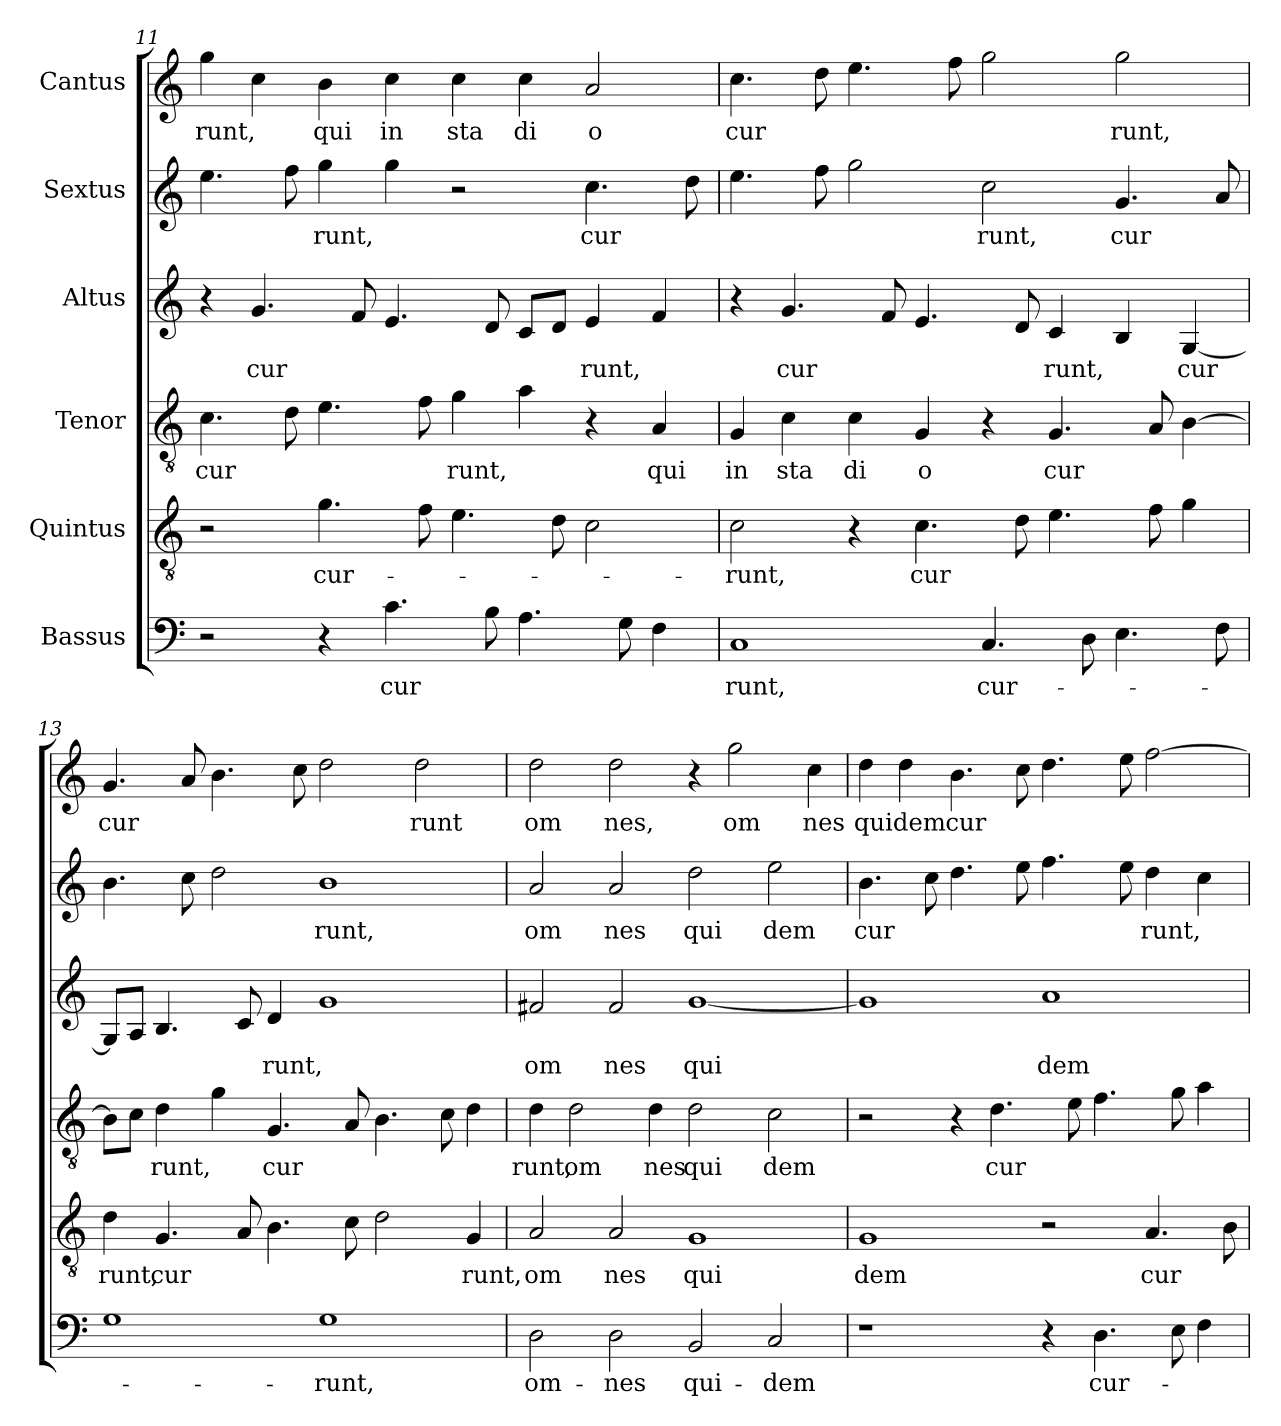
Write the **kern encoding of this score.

**kern	**text	**kern	**text	**kern	**text	**kern	**text	**kern	**text	**kern	**text
*part6	*part6	*part5	*part5	*part4	*part4	*part3	*part3	*part2	*part2	*part1	*part1
*staff6	*staff6	*staff5	*staff5	*staff4	*staff4	*staff3	*staff3	*staff2	*staff2	*staff1	*staff1
*I"Bassus	*	*I"Quintus	*	*I"Tenor	*	*I"Altus	*	*I"Sextus	*	*I"Cantus	*
*clefF4	*	*clefGv2	*	*clefGv2	*	*clefG2	*	*clefG2	*	*clefG2	*
*k[]	*	*k[]	*	*k[]	*	*k[]	*	*k[]	*	*k[]	*
=11	=11	=11	=11	=11	=11	=11	=11	=11	=11	=11	=11
!	!	!	!	!	!LO:LY:b	!	!	!	!	!	!LO:LY:b
2r	.	2r	.	4.c\	cur	4r	.	4.ee\	.	4gg\	runt,
!	!	!	!	!	!	!	!LO:LY:b	!	!	!	!
.	.	.	.	.	.	4.g/	cur	.	.	4cc\	.
.	.	.	.	8d\	.	.	.	8ff\	.	.	.
!	!	!	!LO:LY:b	!	!	!	!	!	!LO:LY:b	!	!LO:LY:b
4r	.	4.g\	cur-	4.e\	.	.	.	4gg\	runt,	4b\	qui
.	.	.	.	.	.	8f/	.	.	.	.	.
!	!LO:LY:b	!	!	!	!	!	!	!	!	!	!LO:LY:b
4.c\	cur	.	.	.	.	4.e/	.	4gg\	.	4cc\	in
.	.	8f\	.	8f\	.	.	.	.	.	.	.
!	!	!	!	!	!LO:LY:b	!	!	!	!	!	!LO:LY:b
.	.	4.e\	.	4g\	runt,	.	.	2r	.	4cc\	sta
8B\	.	.	.	.	.	8d/	.	.	.	.	.
!	!	!	!	!	!	!	!	!	!	!	!LO:LY:b
4.A\	.	.	.	4a\	.	8c/L	.	.	.	4cc\	di
.	.	8d\	.	.	.	8d/J	.	.	.	.	.
!	!	!	!	!	!	!	!LO:LY:b	!	!LO:LY:b	!	!LO:LY:b
.	.	2c\	.	4r	.	4e/	runt,	4.cc\	cur	2a/	o
8G\	.	.	.	.	.	.	.	.	.	.	.
!	!	!	!	!	!LO:LY:b	!	!	!	!	!	!
4F\	.	.	.	4A/	qui	4f/	.	.	.	.	.
.	.	.	.	.	.	.	.	8dd\	.	.	.
!!LO:PB:g=z
=12	=12	=12	=12	=12	=12	=12	=12	=12	=12	=12	=12
!	!LO:LY:b	!	!LO:LY:b	!	!LO:LY:b	!	!	!	!	!	!LO:LY:b
1C	runt,	2c\	-runt,	4G/	in	4r	.	4.ee\	.	4.cc\	cur
!	!	!	!	!	!LO:LY:b	!	!LO:LY:b	!	!	!	!
.	.	.	.	4c\	sta	4.g/	cur	.	.	.	.
.	.	.	.	.	.	.	.	8ff\	.	8dd\	.
!	!	!	!	!	!LO:LY:b	!	!	!	!	!	!
.	.	4r	.	4c\	di	.	.	2gg\	.	4.ee\	.
.	.	.	.	.	.	8f/	.	.	.	.	.
!	!	!	!LO:LY:b	!	!LO:LY:b	!	!	!	!	!	!
.	.	4.c\	cur	4G/	o	4.e/	.	.	.	.	.
.	.	.	.	.	.	.	.	.	.	8ff\	.
!	!LO:LY:b	!	!	!	!	!	!	!	!LO:LY:b	!	!
4.C/	cur-	.	.	4r	.	.	.	2cc\	runt,	2gg\	.
.	.	8d\	.	.	.	8d/	.	.	.	.	.
!	!	!	!	!	!LO:LY:b	!	!LO:LY:b	!	!	!	!
.	.	4.e\	.	4.G/	cur	4c/	runt,	.	.	.	.
8D\	.	.	.	.	.	.	.	.	.	.	.
!	!	!	!	!	!	!	!	!	!LO:LY:b	!	!LO:LY:b
4.E\	.	.	.	.	.	4B/	.	4.g/	cur	2gg\	runt,
.	.	8f\	.	8A/	.	.	.	.	.	.	.
!	!	!	!	!	!	!	!LO:LY:b	!	!	!	!
.	.	4g\	.	[>4B\	.	[<4G/	cur	.	.	.	.
8F\	.	.	.	.	.	.	.	8a/	.	.	.
=13	=13	=13	=13	=13	=13	=13	=13	=13	=13	=13	=13
!	!	!	!LO:LY:b	!	!	!	!	!	!	!	!LO:LY:b
1G	.	4d\	runt,	8B\L]	.	8G/L]	.	4.b\	.	4.g/	cur
.	.	.	.	8c\J	.	8A/J	.	.	.	.	.
!	!	!	!LO:LY:b	!	!LO:LY:b	!	!	!	!	!	!
.	.	4.G/	cur	4d\	runt,	4.B/	.	.	.	.	.
.	.	.	.	.	.	.	.	8cc\	.	8a/	.
.	.	.	.	4g\	.	.	.	2dd\	.	4.b\	.
.	.	8A/	.	.	.	8c/	.	.	.	.	.
!	!	!	!	!	!LO:LY:b	!	!LO:LY:b	!	!	!	!
.	.	4.B\	.	4.G/	cur	4d/	runt,	.	.	.	.
.	.	.	.	.	.	.	.	.	.	8cc\	.
!	!LO:LY:b	!	!	!	!	!	!	!	!LO:LY:b	!	!
1G	-runt,	.	.	.	.	1g	.	1b	runt,	2dd\	.
.	.	8c\	.	8A/	.	.	.	.	.	.	.
.	.	2d\	.	4.B\	.	.	.	.	.	.	.
!	!	!	!	!	!	!	!	!	!	!	!LO:LY:b
.	.	.	.	.	.	.	.	.	.	2dd\	runt
.	.	.	.	8c\	.	.	.	.	.	.	.
!	!	!	!LO:LY:b	!	!	!	!	!	!	!	!
.	.	4G/	runt,	4d\	.	.	.	.	.	.	.
=14	=14	=14	=14	=14	=14	=14	=14	=14	=14	=14	=14
!	!LO:LY:b	!	!LO:LY:b	!	!LO:LY:b	!	!LO:LY:b	!	!LO:LY:b	!	!LO:LY:b
2D\	om-	2A/	om	4d\	runt,	2f#X/	om	2a/	om	2dd\	om
!	!	!	!	!	!LO:LY:b	!	!	!	!	!	!
.	.	.	.	2d\	om	.	.	.	.	.	.
!	!LO:LY:b	!	!LO:LY:b	!	!	!	!LO:LY:b	!	!LO:LY:b	!	!LO:LY:b
2D\	-nes	2A/	nes	.	.	2f#/	nes	2a/	nes	2dd\	nes,
!	!	!	!	!	!LO:LY:b	!	!	!	!	!	!
.	.	.	.	4d\	nes	.	.	.	.	.	.
!	!LO:LY:b	!	!LO:LY:b	!	!LO:LY:b	!	!LO:LY:b	!	!LO:LY:b	!	!
2BB/	qui-	1G	qui	2d\	qui	[<1g	qui	2dd\	qui	4r	.
!	!	!	!	!	!	!	!	!	!	!	!LO:LY:b
.	.	.	.	.	.	.	.	.	.	2gg\	om
!	!LO:LY:b	!	!	!	!LO:LY:b	!	!	!	!LO:LY:b	!	!
2C/	-dem	.	.	2c\	dem	.	.	2ee\	dem	.	.
!	!	!	!	!	!	!	!	!	!	!	!LO:LY:b
.	.	.	.	.	.	.	.	.	.	4cc\	nes
=15	=15	=15	=15	=15	=15	=15	=15	=15	=15	=15	=15
!	!	!	!LO:LY:b	!	!	!	!	!	!LO:LY:b	!	!LO:LY:b
1r	.	1G	dem	2r	.	1g]	.	4.b\	cur	4dd\	quidem
.	.	.	.	.	.	.	.	.	.	4dd\	.
.	.	.	.	.	.	.	.	8cc\	.	.	.
!	!	!	!	!	!	!	!	!	!	!	!LO:LY:b
.	.	.	.	4r	.	.	.	4.dd\	.	4.b\	cur
!	!	!	!	!	!LO:LY:b	!	!	!	!	!	!
.	.	.	.	4.d\	cur	.	.	.	.	.	.
.	.	.	.	.	.	.	.	8ee\	.	8cc\	.
!	!	!	!	!	!	!	!LO:LY:b	!	!	!	!
4r	.	2r	.	.	.	1a	dem	4.ff\	.	4.dd\	.
.	.	.	.	8e\	.	.	.	.	.	.	.
!	!LO:LY:b	!	!	!	!	!	!	!	!	!	!
4.D\	cur-	.	.	4.f\	.	.	.	.	.	.	.
.	.	.	.	.	.	.	.	8ee\	.	8ee\	.
!	!	!	!LO:LY:b	!	!	!	!	!	!LO:LY:b	!	!
.	.	4.A/	cur	.	.	.	.	4dd\	runt,	[>2ff\	.
8E\	.	.	.	8g\	.	.	.	.	.	.	.
4F\	.	.	.	4a\	.	.	.	4cc\	.	.	.
.	.	8B\	.	.	.	.	.	.	.	.	.
=	=	=	=	=	=	=	=	=	=	=	=
*-	*-	*-	*-	*-	*-	*-	*-	*-	*-	*-	*-
